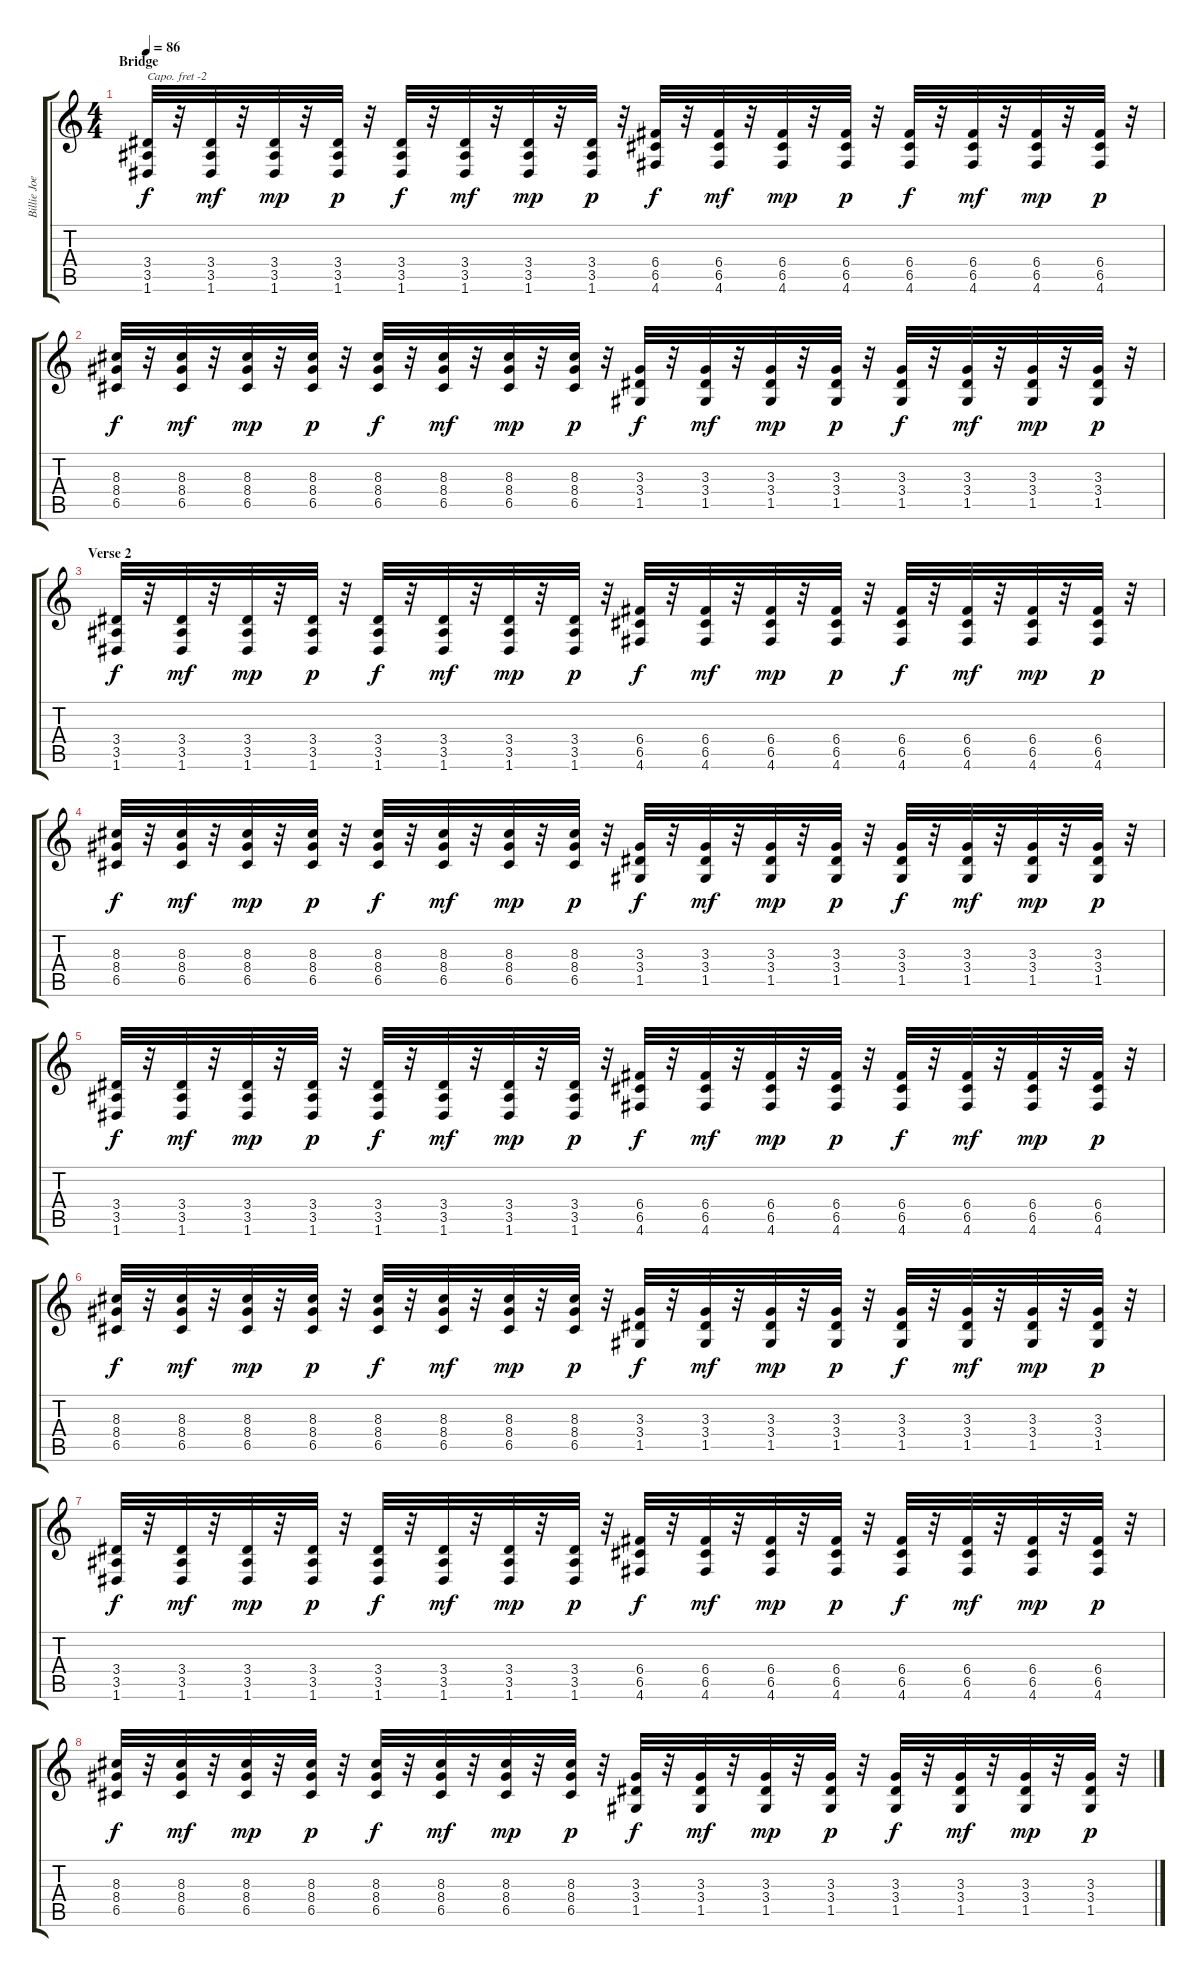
\track ("Billie Joe Armstrong (Main Guitar)" "Billie Joe") {instrument overdrivenguitar}
\staff {score tabs}
\capo -2
\tuning (E4 B3 G3 D3 A2 E2) {hide}
\ts (4 4)
\section ("" "Bridge")
\tempo 86
\clef g2
\ks c
(3.4 3.5 1.6).32{dy f} r.32 (3.4 3.5 1.6).32{dy mf} r.32 (3.4 3.5 1.6).32{dy mp} r.32 (3.4 3.5 1.6).32{dy p} r.32 (3.4 3.5 1.6).32{dy f} r.32 (3.4 3.5 1.6).32{dy mf} r.32 (3.4 3.5 1.6).32{dy mp} r.32 (3.4 3.5 1.6).32{dy p} r.32 (6.4 6.5 4.6).32{dy f} r.32 (6.4 6.5 4.6).32{dy mf} r.32 (6.4 6.5 4.6).32{dy mp} r.32 (6.4 6.5 4.6).32{dy p} r.32 (6.4 6.5 4.6).32{dy f} r.32 (6.4 6.5 4.6).32{dy mf} r.32 (6.4 6.5 4.6).32{dy mp} r.32 (6.4 6.5 4.6).32{dy p} r.32 |
(8.3 8.4 6.5).32{dy f} r.32 (8.3 8.4 6.5).32{dy mf} r.32 (8.3 8.4 6.5).32{dy mp} r.32 (8.3 8.4 6.5).32{dy p} r.32 (8.3 8.4 6.5).32{dy f} r.32 (8.3 8.4 6.5).32{dy mf} r.32 (8.3 8.4 6.5).32{dy mp} r.32 (8.3 8.4 6.5).32{dy p} r.32 (3.3 3.4 1.5).32{dy f} r.32 (3.3 3.4 1.5).32{dy mf} r.32 (3.3 3.4 1.5).32{dy mp} r.32 (3.3 3.4 1.5).32{dy p} r.32 (3.3 3.4 1.5).32{dy f} r.32 (3.3 3.4 1.5).32{dy mf} r.32 (3.3 3.4 1.5).32{dy mp} r.32 (3.3 3.4 1.5).32{dy p} r.32 |
\section ("" "Verse 2")
(3.4 3.5 1.6).32{dy f} r.32 (3.4 3.5 1.6).32{dy mf} r.32 (3.4 3.5 1.6).32{dy mp} r.32 (3.4 3.5 1.6).32{dy p} r.32 (3.4 3.5 1.6).32{dy f} r.32 (3.4 3.5 1.6).32{dy mf} r.32 (3.4 3.5 1.6).32{dy mp} r.32 (3.4 3.5 1.6).32{dy p} r.32 (6.4 6.5 4.6).32{dy f} r.32 (6.4 6.5 4.6).32{dy mf} r.32 (6.4 6.5 4.6).32{dy mp} r.32 (6.4 6.5 4.6).32{dy p} r.32 (6.4 6.5 4.6).32{dy f} r.32 (6.4 6.5 4.6).32{dy mf} r.32 (6.4 6.5 4.6).32{dy mp} r.32 (6.4 6.5 4.6).32{dy p} r.32 |
(8.3 8.4 6.5).32{dy f} r.32 (8.3 8.4 6.5).32{dy mf} r.32 (8.3 8.4 6.5).32{dy mp} r.32 (8.3 8.4 6.5).32{dy p} r.32 (8.3 8.4 6.5).32{dy f} r.32 (8.3 8.4 6.5).32{dy mf} r.32 (8.3 8.4 6.5).32{dy mp} r.32 (8.3 8.4 6.5).32{dy p} r.32 (3.3 3.4 1.5).32{dy f} r.32 (3.3 3.4 1.5).32{dy mf} r.32 (3.3 3.4 1.5).32{dy mp} r.32 (3.3 3.4 1.5).32{dy p} r.32 (3.3 3.4 1.5).32{dy f} r.32 (3.3 3.4 1.5).32{dy mf} r.32 (3.3 3.4 1.5).32{dy mp} r.32 (3.3 3.4 1.5).32{dy p} r.32 |
(3.4 3.5 1.6).32{dy f} r.32 (3.4 3.5 1.6).32{dy mf} r.32 (3.4 3.5 1.6).32{dy mp} r.32 (3.4 3.5 1.6).32{dy p} r.32 (3.4 3.5 1.6).32{dy f} r.32 (3.4 3.5 1.6).32{dy mf} r.32 (3.4 3.5 1.6).32{dy mp} r.32 (3.4 3.5 1.6).32{dy p} r.32 (6.4 6.5 4.6).32{dy f} r.32 (6.4 6.5 4.6).32{dy mf} r.32 (6.4 6.5 4.6).32{dy mp} r.32 (6.4 6.5 4.6).32{dy p} r.32 (6.4 6.5 4.6).32{dy f} r.32 (6.4 6.5 4.6).32{dy mf} r.32 (6.4 6.5 4.6).32{dy mp} r.32 (6.4 6.5 4.6).32{dy p} r.32 |
(8.3 8.4 6.5).32{dy f} r.32 (8.3 8.4 6.5).32{dy mf} r.32 (8.3 8.4 6.5).32{dy mp} r.32 (8.3 8.4 6.5).32{dy p} r.32 (8.3 8.4 6.5).32{dy f} r.32 (8.3 8.4 6.5).32{dy mf} r.32 (8.3 8.4 6.5).32{dy mp} r.32 (8.3 8.4 6.5).32{dy p} r.32 (3.3 3.4 1.5).32{dy f} r.32 (3.3 3.4 1.5).32{dy mf} r.32 (3.3 3.4 1.5).32{dy mp} r.32 (3.3 3.4 1.5).32{dy p} r.32 (3.3 3.4 1.5).32{dy f} r.32 (3.3 3.4 1.5).32{dy mf} r.32 (3.3 3.4 1.5).32{dy mp} r.32 (3.3 3.4 1.5).32{dy p} r.32 |
(3.4 3.5 1.6).32{dy f} r.32 (3.4 3.5 1.6).32{dy mf} r.32 (3.4 3.5 1.6).32{dy mp} r.32 (3.4 3.5 1.6).32{dy p} r.32 (3.4 3.5 1.6).32{dy f} r.32 (3.4 3.5 1.6).32{dy mf} r.32 (3.4 3.5 1.6).32{dy mp} r.32 (3.4 3.5 1.6).32{dy p} r.32 (6.4 6.5 4.6).32{dy f} r.32 (6.4 6.5 4.6).32{dy mf} r.32 (6.4 6.5 4.6).32{dy mp} r.32 (6.4 6.5 4.6).32{dy p} r.32 (6.4 6.5 4.6).32{dy f} r.32 (6.4 6.5 4.6).32{dy mf} r.32 (6.4 6.5 4.6).32{dy mp} r.32 (6.4 6.5 4.6).32{dy p} r.32 |
(8.3 8.4 6.5).32{dy f} r.32 (8.3 8.4 6.5).32{dy mf} r.32 (8.3 8.4 6.5).32{dy mp} r.32 (8.3 8.4 6.5).32{dy p} r.32 (8.3 8.4 6.5).32{dy f} r.32 (8.3 8.4 6.5).32{dy mf} r.32 (8.3 8.4 6.5).32{dy mp} r.32 (8.3 8.4 6.5).32{dy p} r.32 (3.3 3.4 1.5).32{dy f} r.32 (3.3 3.4 1.5).32{dy mf} r.32 (3.3 3.4 1.5).32{dy mp} r.32 (3.3 3.4 1.5).32{dy p} r.32 (3.3 3.4 1.5).32{dy f} r.32 (3.3 3.4 1.5).32{dy mf} r.32 (3.3 3.4 1.5).32{dy mp} r.32 (3.3 3.4 1.5).32{dy p} r.32
